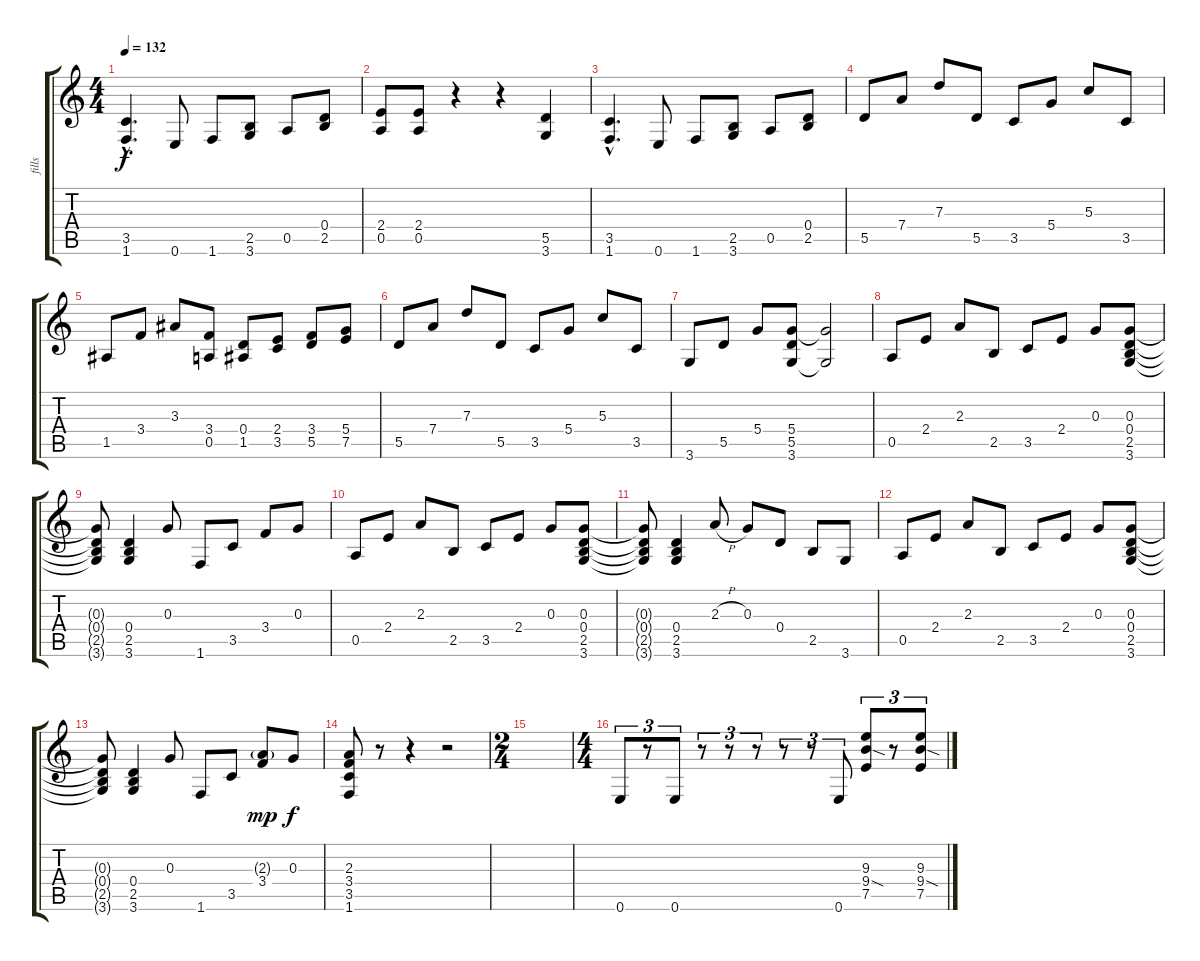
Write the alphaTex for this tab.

\track ("fills" "fills") {instrument distortionguitar}
\staff {score tabs}
\tuning (E4 B3 G3 D3 A2 E2) {hide}
\ts (4 4)
\tempo 132
\clef g2
\ks c
(3.5{hac} 1.6{hac}).4{d dy f} 0.6.8 1.6.8 (2.5 3.6).8 0.5.8 (0.4 2.5).8 |
(2.4 0.5).8 (2.4 0.5).8 r.4 r.4 (5.5 3.6).4 |
(3.5{hac} 1.6{hac}).4{d} 0.6.8 1.6.8 (2.5 3.6).8 0.5.8 (0.4 2.5).8 |
5.5.8 7.4.8 7.3.8 5.5.8 3.5.8 5.4.8 5.3.8 3.5.8 |
1.5.8 3.4.8 3.3.8 (3.4 0.5).8 (0.4 1.5).8 (2.4 3.5).8 (3.4 5.5).8 (5.4 7.5).8 |
5.5.8 7.4.8 7.3.8 5.5.8 3.5.8 5.4.8 5.3.8 3.5.8 |
3.6.8 5.5.8 5.4.8 (5.4 5.5 3.6).8 (5.4{t} 3.6{t}).2 |
0.5.8 2.4.8 2.3.8 2.5.8 3.5.8 2.4.8 0.3.8 (0.3 0.4 2.5 3.6).8 |
(0.3{t} 0.4{t} 2.5{t} 3.6{t}).8 (0.4 2.5 3.6).4 0.3.8 1.6.8 3.5.8 3.4.8 0.3.8 |
0.5.8 2.4.8 2.3.8 2.5.8 3.5.8 2.4.8 0.3.8 (0.3 0.4 2.5 3.6).8 |
(0.3{t} 0.4{t} 2.5{t} 3.6{t}).8 (0.4 2.5 3.6).4 2.3{h}.8 0.3.8 0.4.8 2.5.8 3.6.8 |
0.5.8 2.4.8 2.3.8 2.5.8 3.5.8 2.4.8 0.3.8 (0.3 0.4 2.5 3.6).8 |
(0.3{t} 0.4{t} 2.5{t} 3.6{t}).8 (0.4 2.5 3.6).4 0.3.8 1.6.8 3.5.8 (2.3{g} 3.4).8{dy mp} 0.3.8{dy f} |
(2.3 3.4 3.5 1.6).8 r.8 r.4 r.2 |
\ts (2 4)
|
\ts (4 4)
0.6.8{tu (3 2) txt " "} r.8{tu (3 2)} 0.6.8{tu (3 2)} r.8{tu (3 2)} r.8{tu (3 2)} r.8{tu (3 2)} r.8{tu (3 2)} r.8{tu (3 2)} 0.6.8{tu (3 2)} (9.3 9.4{sod} 7.5).8{tu (3 2)} r.8{tu (3 2)} (9.3 9.4{sod} 7.5).8{tu (3 2)}
